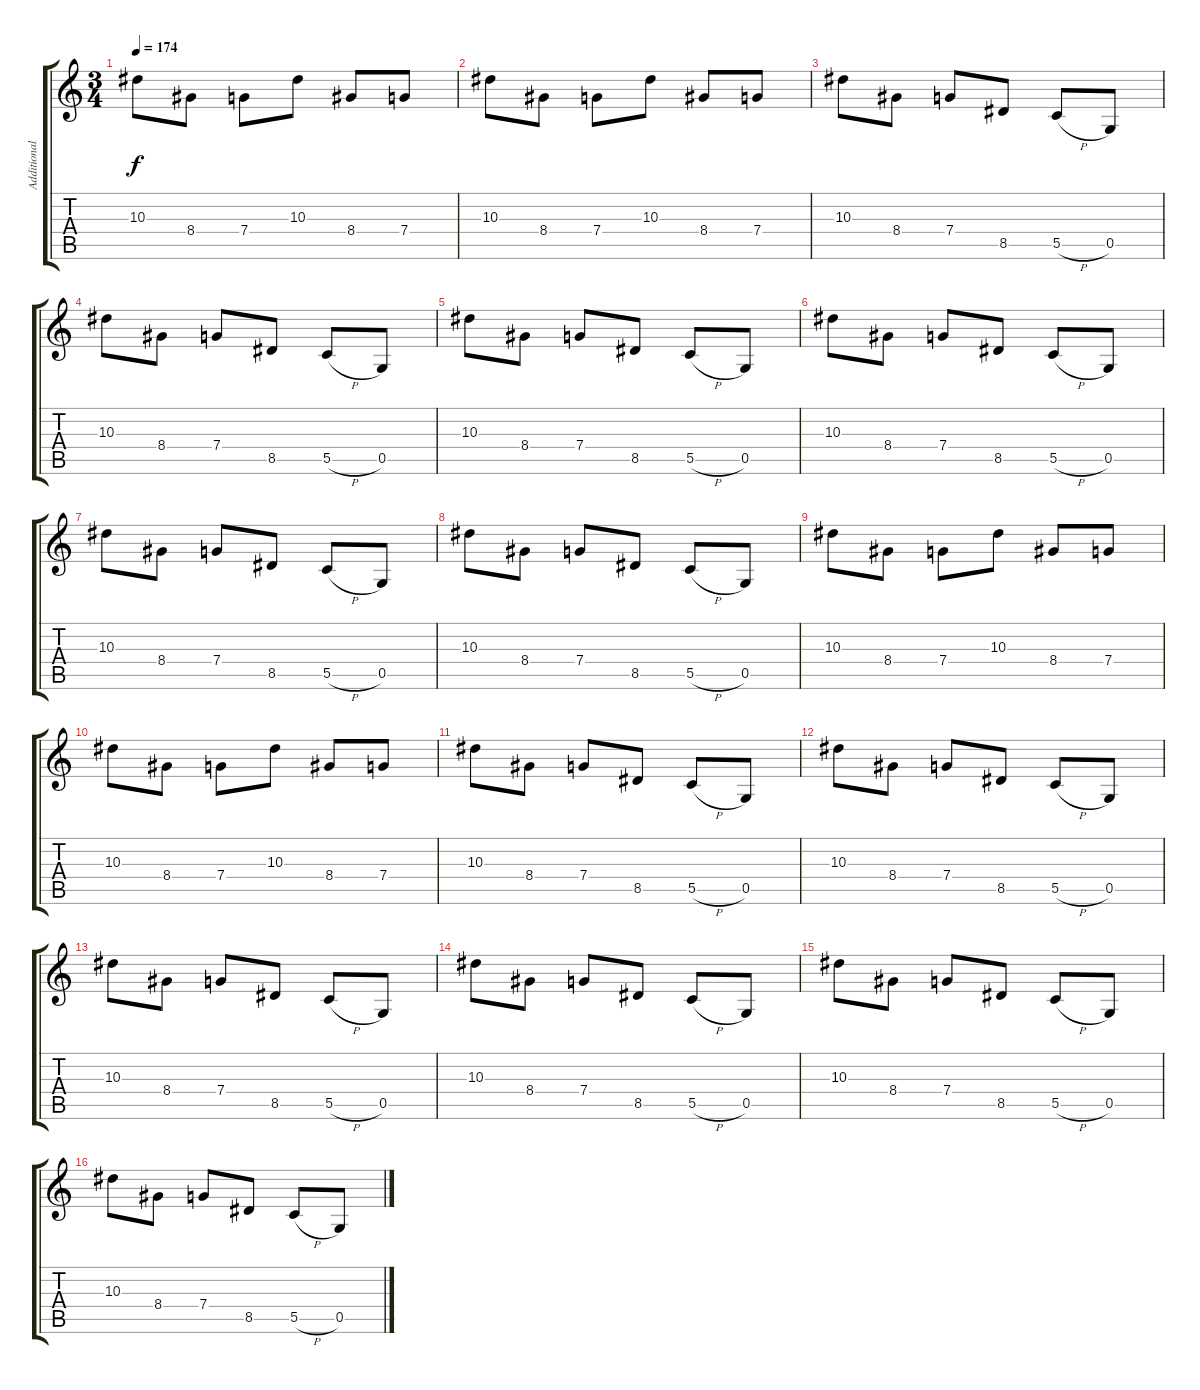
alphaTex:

\track ("Additional Guitar" "Additional") {instrument distortionguitar}
\staff {score tabs}
\tuning (D4 A3 F3 C3 G2 C2) {hide}
\ts (3 4)
\tempo 174
\clef g2
\ks c
10.3.8{dy f} 8.4.8 7.4.8 10.3.8 8.4.8 7.4.8 |
10.3.8 8.4.8 7.4.8 10.3.8 8.4.8 7.4.8 |
10.3.8{balance 2} 8.4.8 7.4.8 8.5.8 5.5{h}.8 0.5.8 |
10.3.8 8.4.8 7.4.8 8.5.8 5.5{h}.8 0.5.8 |
10.3.8 8.4.8 7.4.8 8.5.8 5.5{h}.8 0.5.8 |
10.3.8 8.4.8 7.4.8 8.5.8 5.5{h}.8 0.5.8 |
10.3.8 8.4.8 7.4.8 8.5.8 5.5{h}.8 0.5.8 |
10.3.8 8.4.8 7.4.8 8.5.8 5.5{h}.8 0.5.8 |
10.3.8 8.4.8 7.4.8 10.3.8 8.4.8 7.4.8 |
10.3.8 8.4.8 7.4.8 10.3.8 8.4.8 7.4.8 |
10.3.8 8.4.8 7.4.8 8.5.8 5.5{h}.8 0.5.8 |
10.3.8 8.4.8 7.4.8 8.5.8 5.5{h}.8 0.5.8 |
10.3.8 8.4.8 7.4.8 8.5.8 5.5{h}.8 0.5.8 |
10.3.8 8.4.8 7.4.8 8.5.8 5.5{h}.8 0.5.8 |
10.3.8 8.4.8 7.4.8 8.5.8 5.5{h}.8 0.5.8 |
10.3.8 8.4.8 7.4.8 8.5.8 5.5{h}.8 0.5.8
